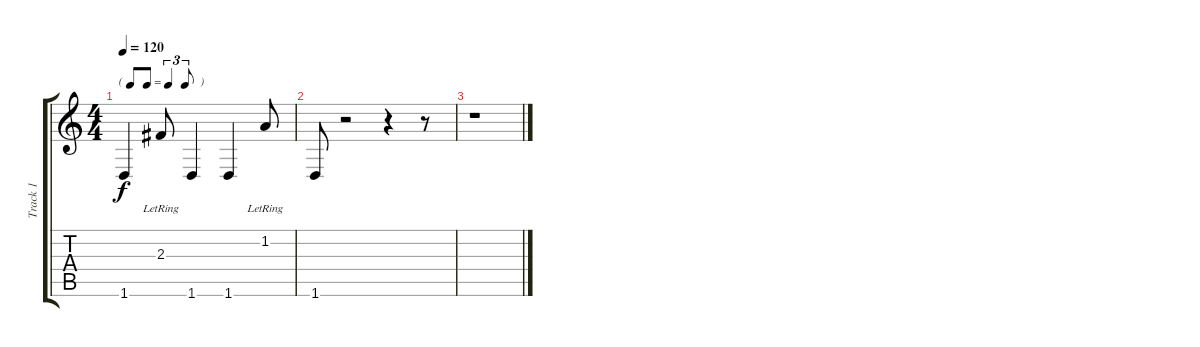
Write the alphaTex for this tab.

\track ("Track 1" "Track 1") {instrument acousticguitarsteel}
\staff {score tabs}
\tuning (Db4 Ab3 E3 B2 Gb2 Db2) {hide}
\ts (4 4)
\tf triplet8th
\tempo 120
\clef g2
\ks c
1.6.4{dy f} 2.3{lr}.8 1.6.4 1.6.4 1.2{lr}.8 |
1.6.8 r.2 r.4 r.8 |
r.1
